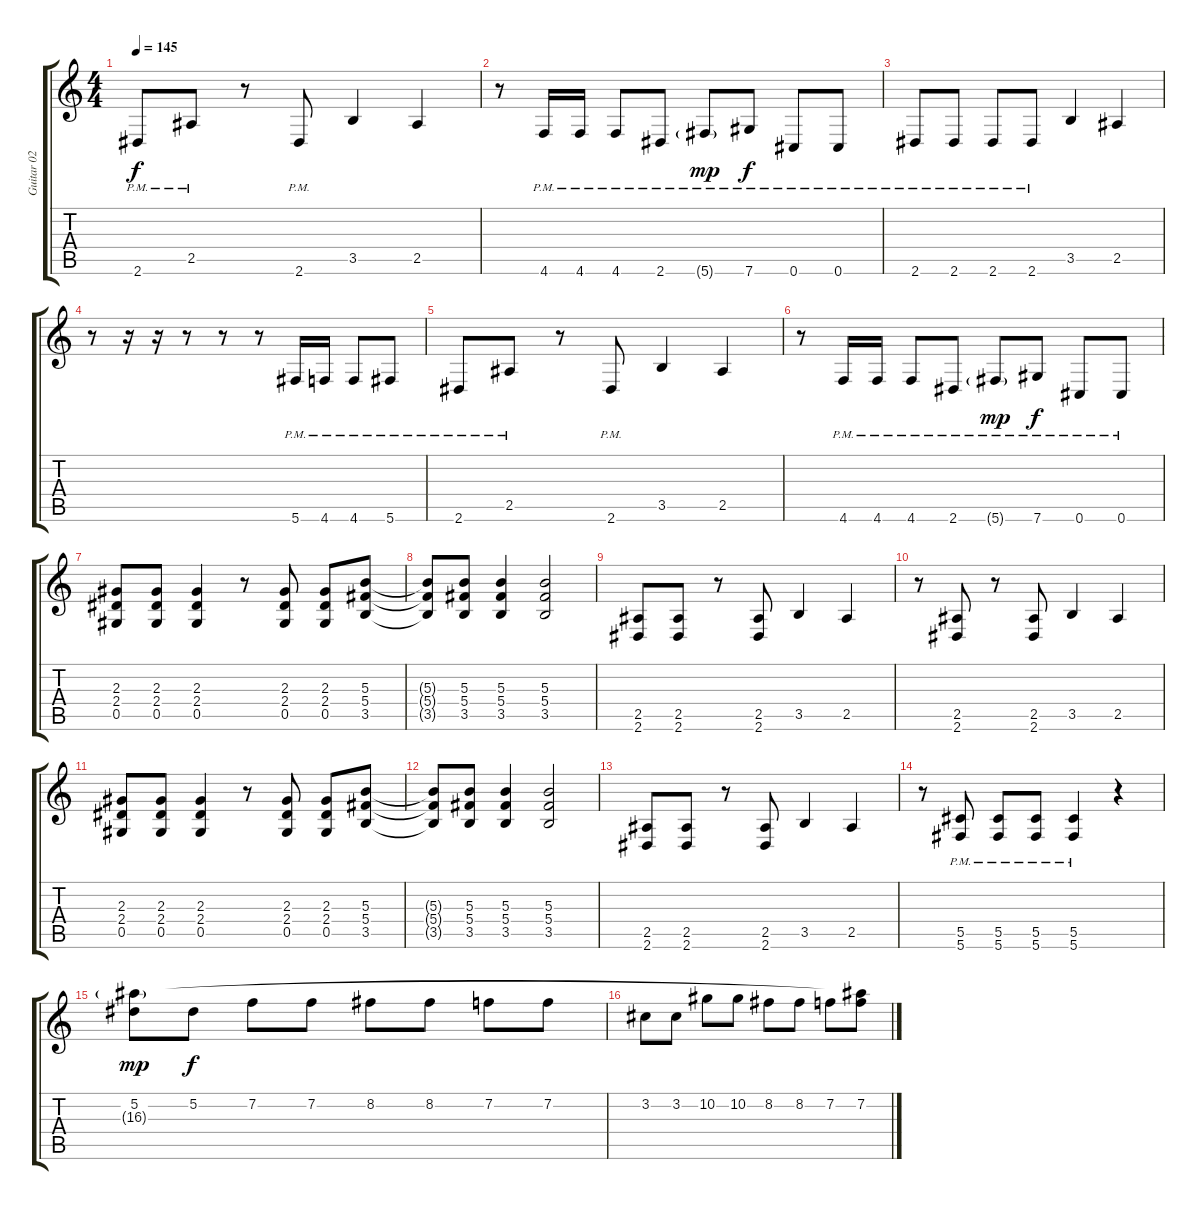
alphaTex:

\track ("Guitar 02" "Guitar 02") {instrument overdrivenguitar}
\staff {score tabs}
\tuning (Eb4 Bb3 Gb3 Db3 Ab2 Db2) {hide}
\ts (4 4)
\tempo 145
\clef g2
\ks c
2.6{pm}.8{dy f} 2.5{pm}.8 r.8 2.6{pm}.8 3.5.4 2.5.4 |
r.8 4.6{pm}.16 4.6{pm}.16 4.6{pm}.8 2.6{pm}.8 5.6{g pm}.8{dy mp} 7.6{pm}.8{dy f} 0.6{pm}.8 0.6{pm}.8 |
2.6{pm}.8 2.6{pm}.8 2.6{pm}.8 2.6{pm}.8 3.5.4 2.5.4 |
r.8 r.16 r.16 r.8 r.8 r.8 5.6{pm}.16 4.6{pm}.16 4.6{pm}.8 5.6{pm}.8 |
2.6{pm}.8 2.5{pm}.8 r.8 2.6{pm}.8 3.5.4 2.5.4 |
r.8 4.6{pm}.16 4.6{pm}.16 4.6{pm}.8 2.6{pm}.8 5.6{g pm}.8{dy mp} 7.6{pm}.8{dy f} 0.6{pm}.8 0.6{pm}.8 |
(2.3 2.4 0.5).8 (2.3 2.4 0.5).8 (2.3 2.4 0.5).4 r.8 (2.3 2.4 0.5).8 (2.3 2.4 0.5).8 (5.3 5.4 3.5).8 |
(5.3{t} 5.4{t} 3.5{t}).8 (5.3 5.4 3.5).8 (5.3 5.4 3.5).4 (5.3 5.4 3.5).2 |
(2.5 2.6).8 (2.5 2.6).8 r.8 (2.5 2.6).8 3.5.4 2.5.4 |
r.8 (2.5 2.6).8 r.8 (2.5 2.6).8 3.5.4 2.5.4 |
(2.3 2.4 0.5).8 (2.3 2.4 0.5).8 (2.3 2.4 0.5).4 r.8 (2.3 2.4 0.5).8 (2.3 2.4 0.5).8 (5.3 5.4 3.5).8 |
(5.3{t} 5.4{t} 3.5{t}).8 (5.3 5.4 3.5).8 (5.3 5.4 3.5).4 (5.3 5.4 3.5).2 |
(2.5 2.6).8 (2.5 2.6).8 r.8 (2.5 2.6).8 3.5.4 2.5.4 |
r.8 (5.5{pm} 5.6{pm}).8 (5.5{pm} 5.6{pm}).8 (5.5{pm} 5.6{pm}).8 (5.5{pm} 5.6{pm}).4 r.4 |
(5.2 16.3{g}).8{dy mp instrument overdrivenguitar} 5.2.8{dy f} 7.2.8 7.2.8 8.2.8 8.2.8 7.2.8 7.2.8 |
3.2.8 3.2.8 10.2.8 10.2.8 8.2.8 8.2.8 7.2.8 (7.2 16.3{t}).8
